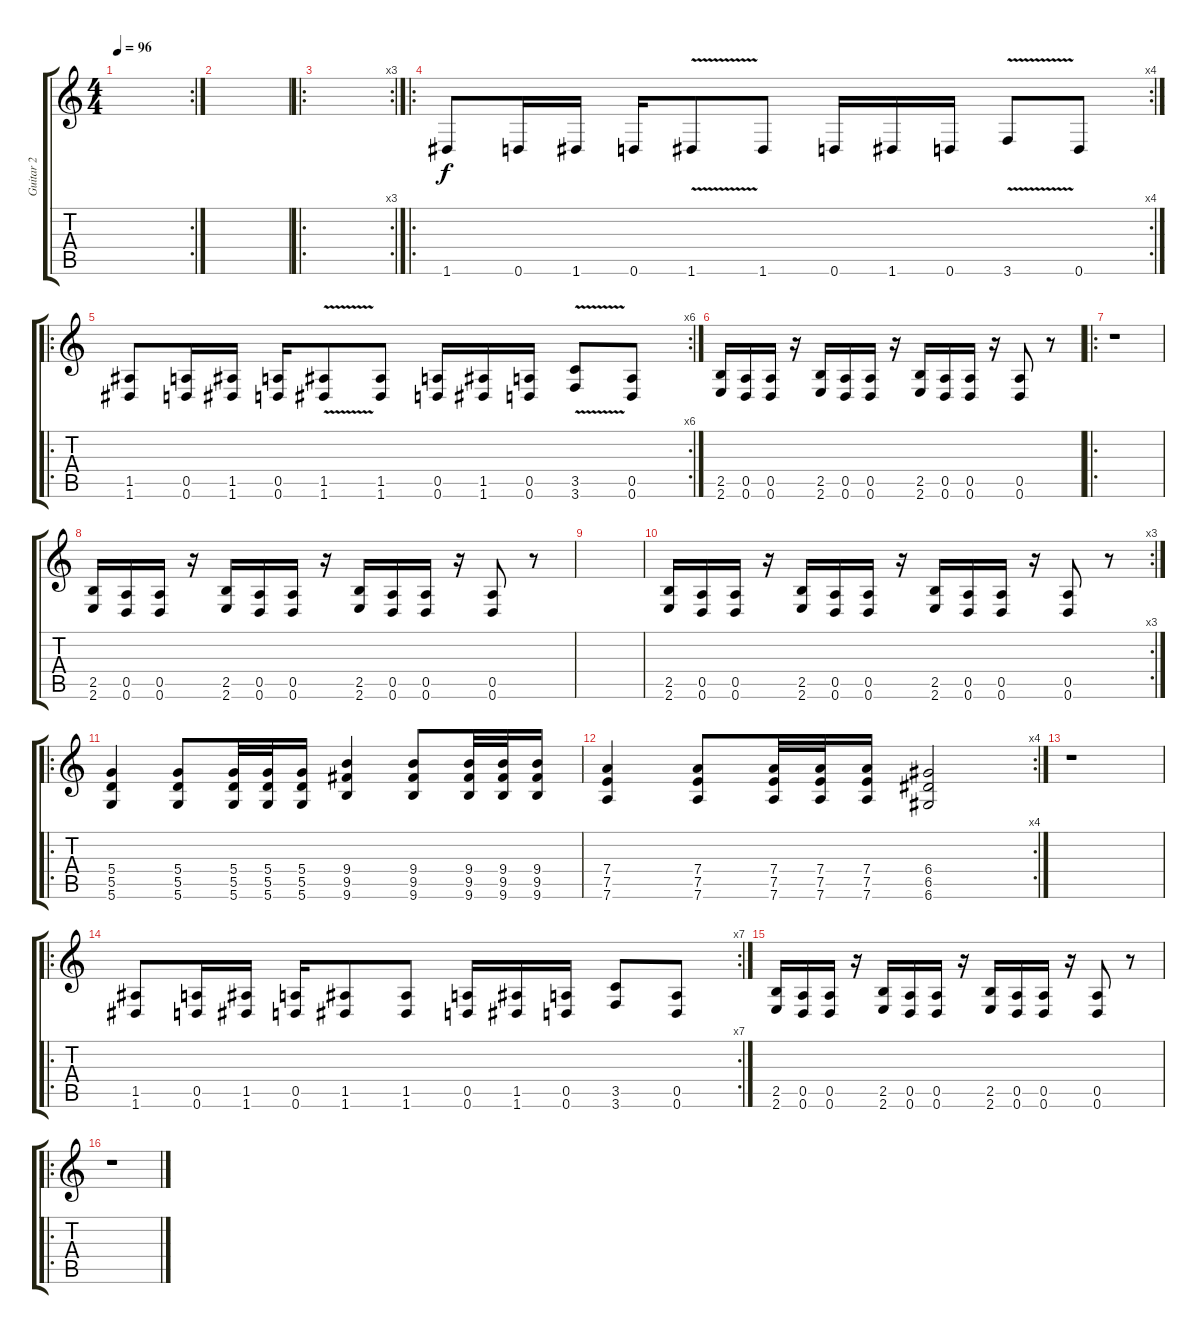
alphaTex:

\track ("Guitar 2" "Guitar 2") {instrument distortionguitar}
\staff {score tabs}
\tuning (E4 B3 G3 D3 A2 D2) {hide}
\rc 2
\ts (4 4)
\tempo 96
\clef g2
\ks c
|
|
\ro
\rc 3
|
\ro
\rc 4
1.6.8 0.6.16 1.6.16 0.6.16 1.6{v}.8 1.6.8 0.6.16 1.6.16 0.6.16 3.6{v}.8 0.6.8 |
\ro
\rc 6
(1.5 1.6).8 (0.5 0.6).16 (1.5 1.6).16 (0.5 0.6).16 (1.5{v} 1.6{v}).8 (1.5 1.6).8 (0.5 0.6).16 (1.5 1.6).16 (0.5 0.6).16 (3.5{v} 3.6{v}).8 (0.5 0.6).8 |
(2.5 2.6).16 (0.5 0.6).16 (0.5 0.6).16 r.16 (2.5 2.6).16 (0.5 0.6).16 (0.5 0.6).16 r.16 (2.5 2.6).16 (0.5 0.6).16 (0.5 0.6).16 r.16 (0.5 0.6).8 r.8 |
\ro
r.1 |
(2.5 2.6).16 (0.5 0.6).16 (0.5 0.6).16 r.16 (2.5 2.6).16 (0.5 0.6).16 (0.5 0.6).16 r.16 (2.5 2.6).16 (0.5 0.6).16 (0.5 0.6).16 r.16 (0.5 0.6).8 r.8 |
|
\rc 3
(2.5 2.6).16 (0.5 0.6).16 (0.5 0.6).16 r.16 (2.5 2.6).16 (0.5 0.6).16 (0.5 0.6).16 r.16 (2.5 2.6).16 (0.5 0.6).16 (0.5 0.6).16 r.16 (0.5 0.6).8 r.8 |
\ro
(5.4 5.5 5.6).4 (5.4 5.5 5.6).8 (5.4 5.5 5.6).32 (5.4 5.5 5.6).32 (5.4 5.5 5.6).16 (9.4 9.5 9.6).4 (9.4 9.5 9.6).8 (9.4 9.5 9.6).32 (9.4 9.5 9.6).32 (9.4 9.5 9.6).16 |
\rc 4
(7.4 7.5 7.6).4 (7.4 7.5 7.6).8 (7.4 7.5 7.6).32 (7.4 7.5 7.6).32 (7.4 7.5 7.6).16 (6.4 6.5 6.6).2 |
r.1 |
\ro
\rc 7
(1.5 1.6).8 (0.5 0.6).16 (1.5 1.6).16 (0.5 0.6).16 (1.5 1.6).8 (1.5 1.6).8 (0.5 0.6).16 (1.5 1.6).16 (0.5 0.6).16 (3.5 3.6).8 (0.5 0.6).8 |
(2.5 2.6).16 (0.5 0.6).16 (0.5 0.6).16 r.16 (2.5 2.6).16 (0.5 0.6).16 (0.5 0.6).16 r.16 (2.5 2.6).16 (0.5 0.6).16 (0.5 0.6).16 r.16 (0.5 0.6).8 r.8 |
\ro
r.1
